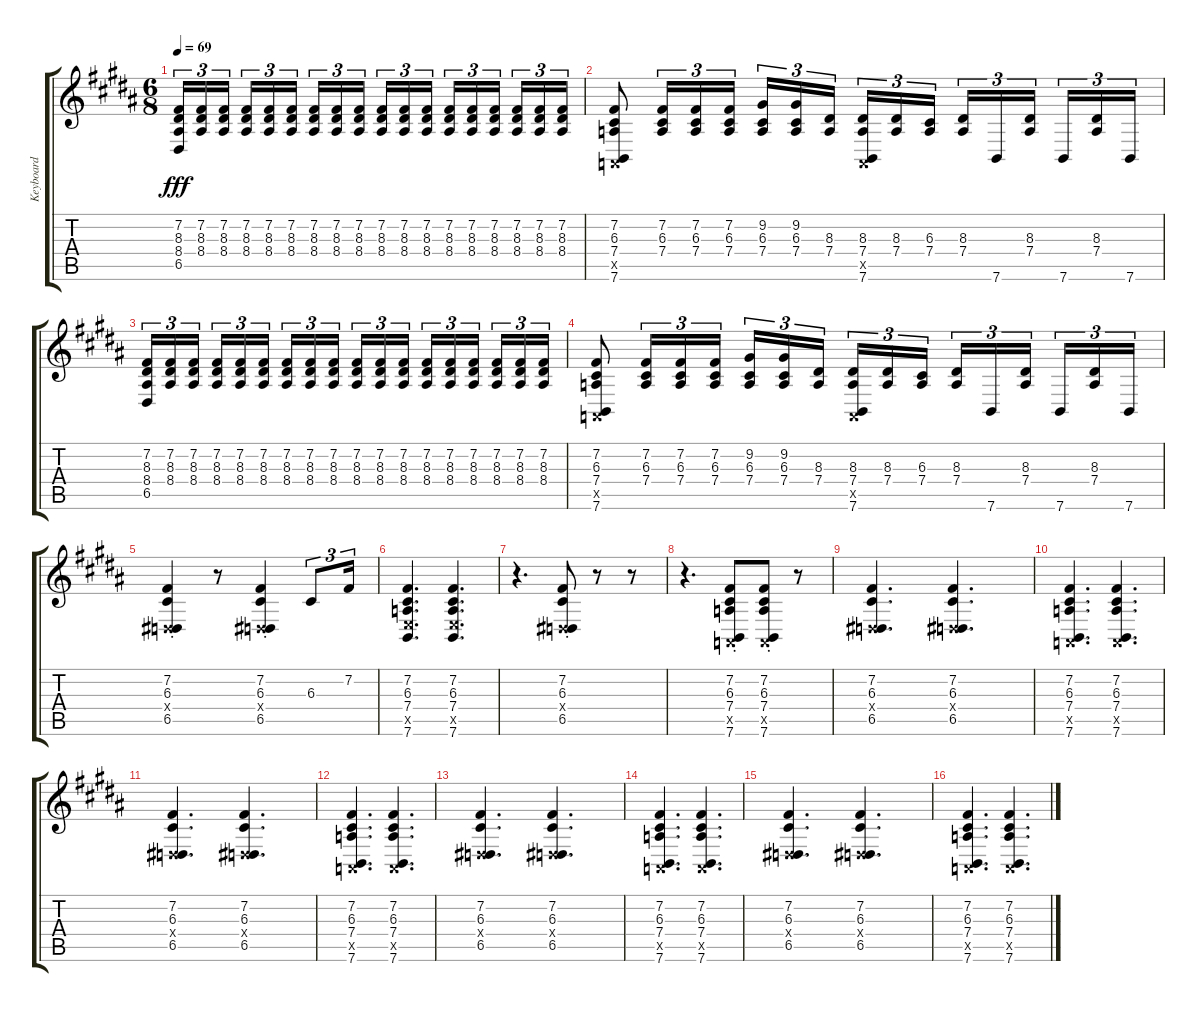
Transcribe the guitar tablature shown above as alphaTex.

\track ("Keyboard" "Keyboard") {instrument clavinet}
\staff {score tabs}
\tuning (E4 B3 G3 D3 A2 E2) {hide}
\ts (6 8)
\tempo 69
\clef g2
\ks b
(7.2 8.3 8.4 6.5).16{tu (3 2) dy fff} (7.2 8.3 8.4).16{tu (3 2)} (7.2 8.3 8.4).16{tu (3 2)} (7.2 8.3 8.4).16{tu (3 2)} (7.2 8.3 8.4).16{tu (3 2)} (7.2 8.3 8.4).16{tu (3 2)} (7.2 8.3 8.4).16{tu (3 2)} (7.2 8.3 8.4).16{tu (3 2)} (7.2 8.3 8.4).16{tu (3 2)} (7.2 8.3 8.4).16{tu (3 2)} (7.2 8.3 8.4).16{tu (3 2)} (7.2 8.3 8.4).16{tu (3 2)} (7.2 8.3 8.4).16{tu (3 2)} (7.2 8.3 8.4).16{tu (3 2)} (7.2 8.3 8.4).16{tu (3 2)} (7.2 8.3 8.4).16{tu (3 2)} (7.2 8.3 8.4).16{tu (3 2)} (7.2 8.3 8.4).16{tu (3 2)} |
(7.2 6.3 7.4 0.5{x} 7.6).8 (7.2 6.3 7.4).16{tu (3 2)} (7.2 6.3 7.4).16{tu (3 2)} (7.2 6.3 7.4).16{tu (3 2)} (9.2 6.3 7.4).16{tu (3 2)} (9.2 6.3 7.4).16{tu (3 2)} (8.3 7.4).16{tu (3 2)} (8.3 7.4 0.5{x} 7.6).16{tu (3 2)} (8.3 7.4).16{tu (3 2)} (6.3 7.4).16{tu (3 2)} (8.3 7.4).16{tu (3 2)} 7.6.16{tu (3 2)} (8.3 7.4).16{tu (3 2)} 7.6.16{tu (3 2)} (8.3 7.4).16{tu (3 2)} 7.6.16{tu (3 2)} |
(7.2 8.3 8.4 6.5).16{tu (3 2)} (7.2 8.3 8.4).16{tu (3 2)} (7.2 8.3 8.4).16{tu (3 2)} (7.2 8.3 8.4).16{tu (3 2)} (7.2 8.3 8.4).16{tu (3 2)} (7.2 8.3 8.4).16{tu (3 2)} (7.2 8.3 8.4).16{tu (3 2)} (7.2 8.3 8.4).16{tu (3 2)} (7.2 8.3 8.4).16{tu (3 2)} (7.2 8.3 8.4).16{tu (3 2)} (7.2 8.3 8.4).16{tu (3 2)} (7.2 8.3 8.4).16{tu (3 2)} (7.2 8.3 8.4).16{tu (3 2)} (7.2 8.3 8.4).16{tu (3 2)} (7.2 8.3 8.4).16{tu (3 2)} (7.2 8.3 8.4).16{tu (3 2)} (7.2 8.3 8.4).16{tu (3 2)} (7.2 8.3 8.4).16{tu (3 2)} |
(7.2 6.3 7.4 0.5{x} 7.6).8 (7.2 6.3 7.4).16{tu (3 2)} (7.2 6.3 7.4).16{tu (3 2)} (7.2 6.3 7.4).16{tu (3 2)} (9.2 6.3 7.4).16{tu (3 2)} (9.2 6.3 7.4).16{tu (3 2)} (8.3 7.4).16{tu (3 2)} (8.3 7.4 0.5{x} 7.6).16{tu (3 2)} (8.3 7.4).16{tu (3 2)} (6.3 7.4).16{tu (3 2)} (8.3 7.4).16{tu (3 2)} 7.6.16{tu (3 2)} (8.3 7.4).16{tu (3 2)} 7.6.16{tu (3 2)} (8.3 7.4).16{tu (3 2)} 7.6.16{tu (3 2)} |
(7.2{st} 6.3{st} 0.4{x} 6.5{st}).4 r.8 (7.2{st} 6.3{st} 0.4{x} 6.5{st}).4 6.3.8{tu (3 2)} 7.2.16{tu (3 2)} |
(7.2 6.3 7.4 7.5{x} 7.6).4{d} (7.2 6.3 7.4 7.5{x} 7.6).4{d} |
r.4{d} (7.2{st} 6.3{st} 0.4{x} 6.5{st}).8 r.8 r.8 |
r.4{d} (7.2{st} 6.3{st} 7.4{st} 0.5{x} 7.6{st}).8 (7.2{st} 6.3{st} 7.4{st} 0.5{x} 7.6{st}).8 r.8 |
(7.2 6.3 0.4{x} 6.5).4{d} (7.2 6.3 0.4{x} 6.5).4{d} |
(7.2 6.3 7.4 0.5{x} 7.6).4{d} (7.2 6.3 7.4 0.5{x} 7.6).4{d} |
(7.2 6.3 0.4{x} 6.5).4{d} (7.2 6.3 0.4{x} 6.5).4{d} |
(7.2 6.3 7.4 0.5{x} 7.6).4{d} (7.2 6.3 7.4 0.5{x} 7.6).4{d} |
(7.2 6.3 0.4{x} 6.5).4{d} (7.2 6.3 0.4{x} 6.5).4{d} |
(7.2 6.3 7.4 0.5{x} 7.6).4{d} (7.2 6.3 7.4 0.5{x} 7.6).4{d} |
(7.2 6.3 0.4{x} 6.5).4{d} (7.2 6.3 0.4{x} 6.5).4{d} |
(7.2 6.3 7.4 0.5{x} 7.6).4{d} (7.2 6.3 7.4 0.5{x} 7.6).4{d}
